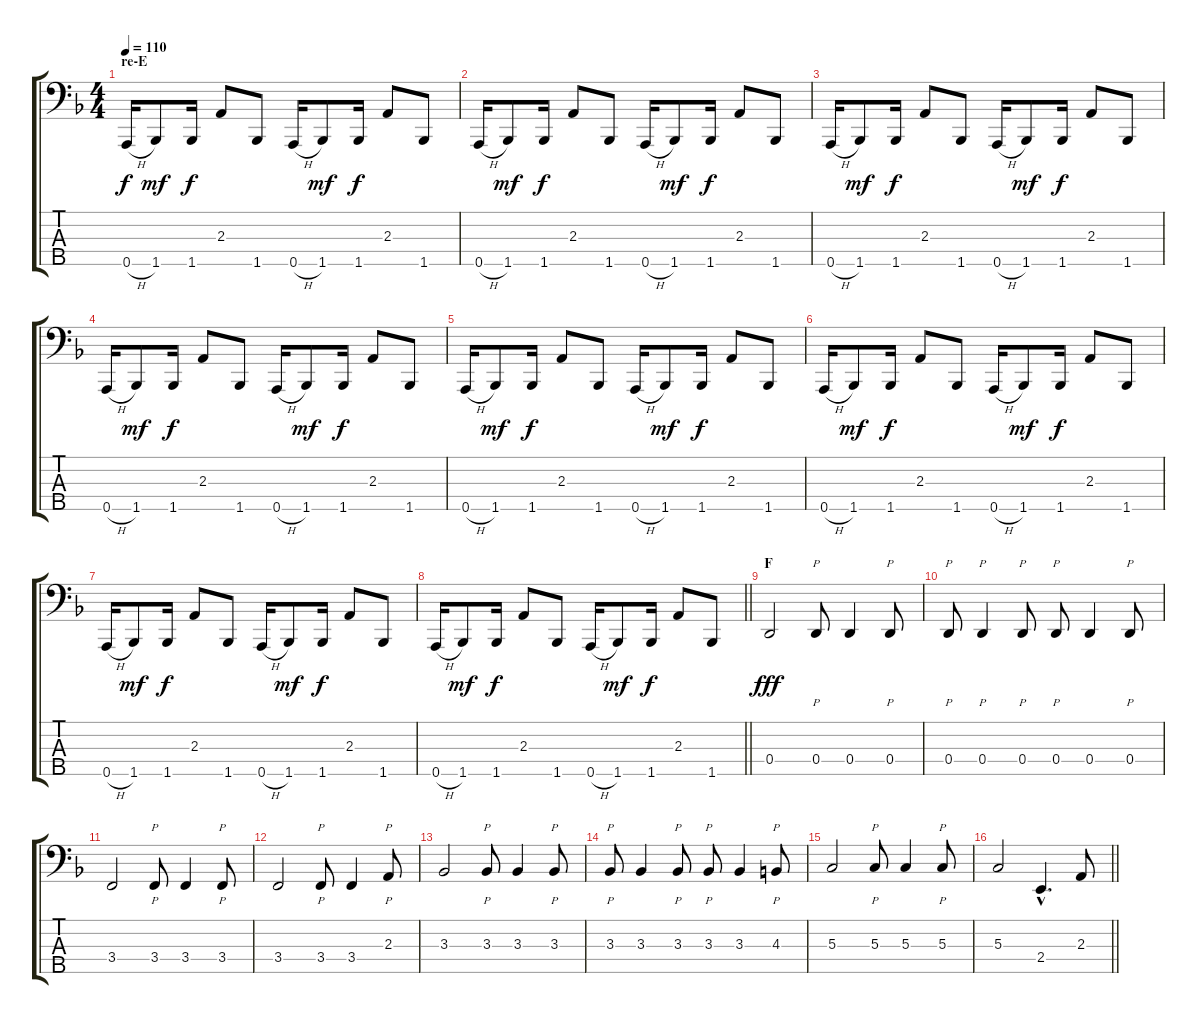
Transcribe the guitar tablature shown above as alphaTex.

\track "" {instrument slapbass1}
\staff {score tabs}
\tuning (F2 C2 G1 D1 A0) {hide}
\ts (4 4)
\section ("" "re-E")
\tempo 110
\clef f4
\ks dminor
0.5{h}.16{dy f} 1.5.8{dy mf} 1.5.16{dy f} 2.3.8 1.5.8 0.5{h}.16 1.5.8{dy mf} 1.5.16{dy f} 2.3.8 1.5.8 |
0.5{h}.16 1.5.8{dy mf} 1.5.16{dy f} 2.3.8 1.5.8 0.5{h}.16 1.5.8{dy mf} 1.5.16{dy f} 2.3.8 1.5.8 |
0.5{h}.16 1.5.8{dy mf} 1.5.16{dy f} 2.3.8 1.5.8 0.5{h}.16 1.5.8{dy mf} 1.5.16{dy f} 2.3.8 1.5.8 |
0.5{h}.16 1.5.8{dy mf} 1.5.16{dy f} 2.3.8 1.5.8 0.5{h}.16 1.5.8{dy mf} 1.5.16{dy f} 2.3.8 1.5.8 |
0.5{h}.16 1.5.8{dy mf} 1.5.16{dy f} 2.3.8 1.5.8 0.5{h}.16 1.5.8{dy mf} 1.5.16{dy f} 2.3.8 1.5.8 |
0.5{h}.16 1.5.8{dy mf} 1.5.16{dy f} 2.3.8 1.5.8 0.5{h}.16 1.5.8{dy mf} 1.5.16{dy f} 2.3.8 1.5.8 |
0.5{h}.16 1.5.8{dy mf} 1.5.16{dy f} 2.3.8 1.5.8 0.5{h}.16 1.5.8{dy mf} 1.5.16{dy f} 2.3.8 1.5.8 |
\barLineRight lightlight
0.5{h}.16 1.5.8{dy mf} 1.5.16{dy f} 2.3.8 1.5.8 0.5{h}.16 1.5.8{dy mf} 1.5.16{dy f} 2.3.8 1.5.8 |
\section ("" "F")
0.4.2{dy fff volume 16 instrument electricbassfinger} 0.4.8{p} 0.4.4 0.4.8{p} |
0.4.8{p} 0.4.4{p} 0.4.8{p} 0.4.8{p} 0.4.4 0.4.8{p} |
3.4.2 3.4.8{p} 3.4.4 3.4.8{p} |
3.4.2 3.4.8{p} 3.4.4 2.3.8{p} |
3.3.2 3.3.8{p} 3.3.4 3.3.8{p} |
3.3.8{p} 3.3.4 3.3.8{p} 3.3.8{p} 3.3.4 4.3.8{p} |
5.3.2 5.3.8{p} 5.3.4 5.3.8{p} |
\barLineRight lightlight
5.3.2 2.4{hac}.4{d} 2.3.8
